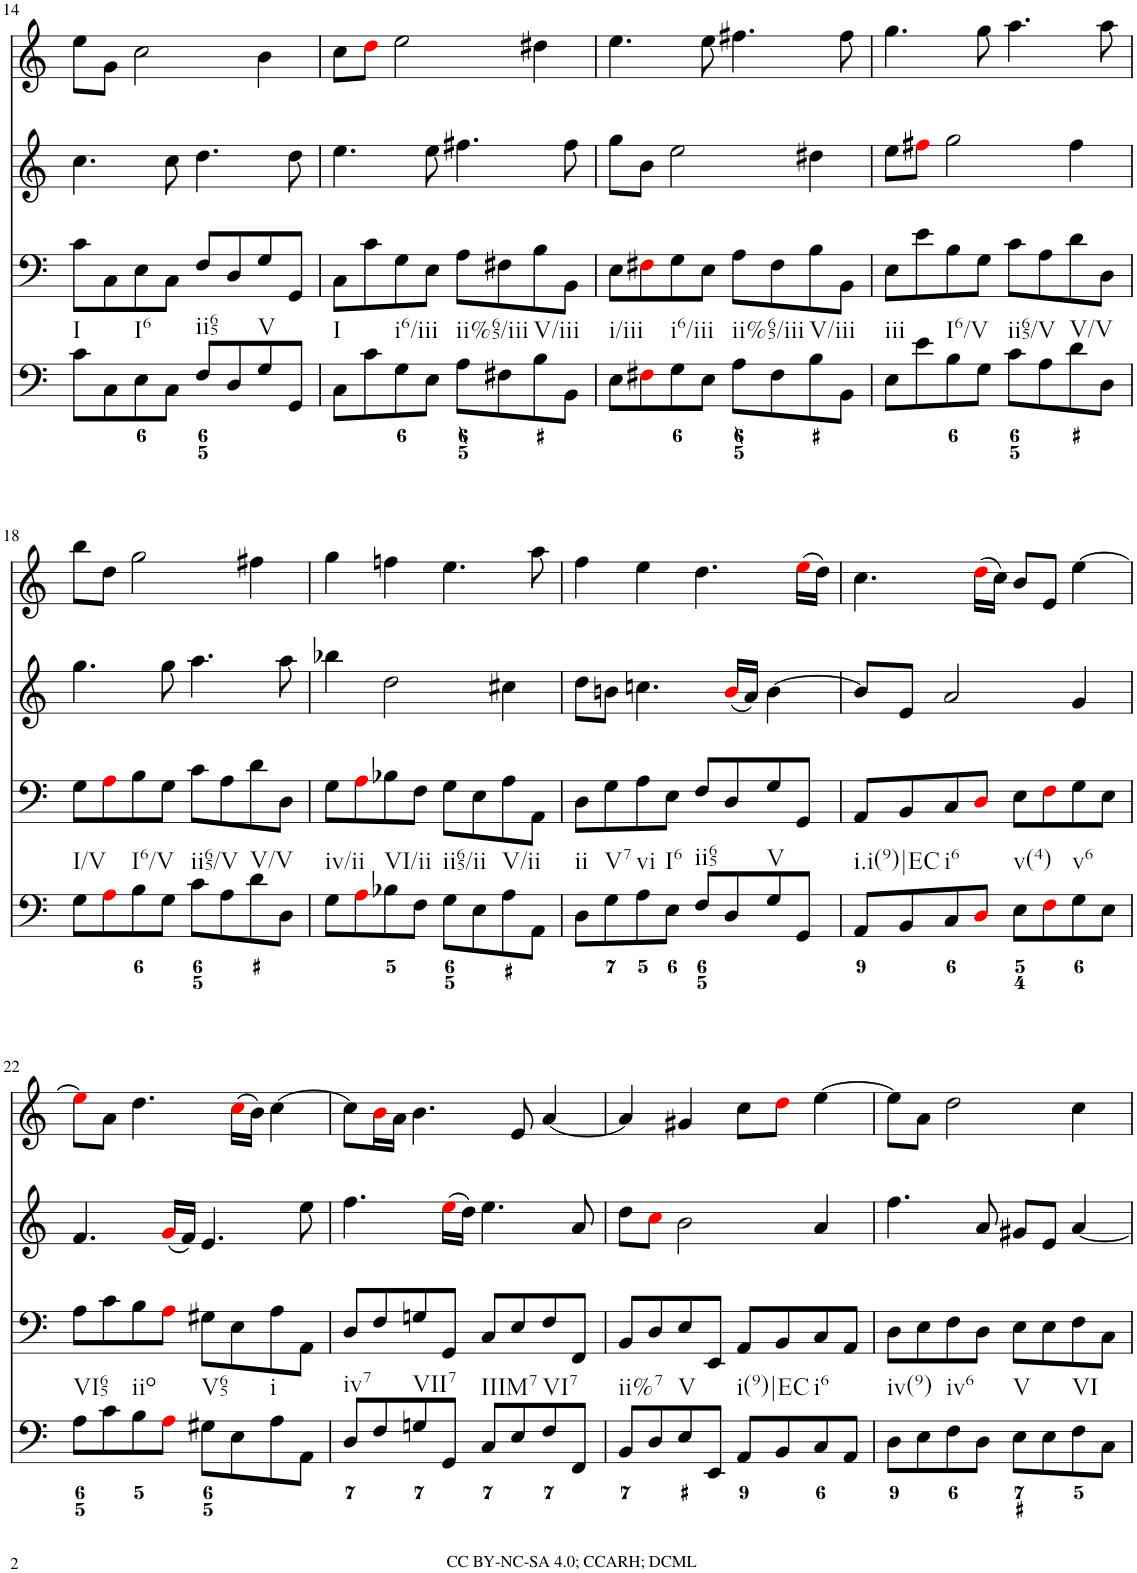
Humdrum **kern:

**kern	**kern	**kern	**kern
*part4	*part3	*part2	*part1
*staff4	*staff3	*staff2	*staff1
*I"Piano	*I"Piano	*I"Piano	*I"Piano
*I'Pno	*I'Pno	*I'Pno	*I'Pno
!!LO:PB:g=z
*clefF4	*clefF4	*clefG2	*clefG2
*k[]	*k[]	*k[]	*k[]
*M4/4	*M4/4	*M4/4	*M4/4
*met(c)	*met(c)	*met(c)	*met(c)
=14	=14	=14	=14
!LO:TX:b:t=I	!	!	!
8c\L	8c\L	4.cc\	8ee\L
8C\	8C\	.	8g\J
!LO:TX:b:t=I6	!	!	!
8E\	8E\	.	2cc\
8C\J	8C\J	8cc\	.
!LO:TX:b:t=ii65	!	!	!
8F/L	8F/L	4.dd\	.
8D/	8D/	.	.
!LO:TX:b:t=V	!	!	!
8G/	8G/	.	4b\
8GG/J	8GG/J	8dd\	.
=15	=15	=15	=15
!LO:TX:b:t=I	!	!	!
8C\L	8C\L	4.ee\	8cc\L
8c\	8c\	.	8ddi\J
!LO:TX:b:t=i6/iii	!	!	!
8G\	8G\	.	2ee\
8E\J	8E\J	8ee\	.
!LO:TX:b:t=ii%65/iii	!	!	!
8A\L	8A\L	4.ff#X\	.
8F#X\	8F#X\	.	.
!LO:TX:b:t=V/iii	!	!	!
8B\	8B\	.	4dd#X\
8BB\J	8BB\J	8ff#\	.
=16	=16	=16	=16
!LO:TX:b:t=i/iii	!	!	!
8E\L	8E\L	8gg\L	4.ee\
8F#Xi\	8F#Xi\	8b\J	.
!LO:TX:b:t=i6/iii	!	!	!
8G\	8G\	2ee\	.
8E\J	8E\J	.	8ee\
!LO:TX:b:t=ii%65/iii	!	!	!
8A\L	8A\L	.	4.ff#X\
8F#\	8F#\	.	.
!LO:TX:b:t=V/iii	!	!	!
8B\	8B\	4dd#X\	.
8BB\J	8BB\J	.	8ff#\
=17	=17	=17	=17
!LO:TX:b:t=iii	!	!	!
8E\L	8E\L	8ee\L	4.gg\
8e\	8e\	8ff#Xi\J	.
!LO:TX:b:t=I6/V	!	!	!
8B\	8B\	2gg\	.
8G\J	8G\J	.	8gg\
!LO:TX:b:t=ii65/V	!	!	!
8c\L	8c\L	.	4.aa\
8A\	8A\	.	.
!LO:TX:b:t=V/V	!	!	!
8d\	8d\	4ff#\	.
8D\J	8D\J	.	8aa\
!!LO:LB:g=z
=18	=18	=18	=18
!LO:TX:b:t=I/V	!	!	!
8G\L	8G\L	4.gg\	8bb\L
8Ai\	8Ai\	.	8dd\J
!LO:TX:b:t=I6/V	!	!	!
8B\	8B\	.	2gg\
8G\J	8G\J	8gg\	.
!LO:TX:b:t=ii65/V	!	!	!
8c\L	8c\L	4.aa\	.
8A\	8A\	.	.
!LO:TX:b:t=V/V	!	!	!
8d\	8d\	.	4ff#X\
8D\J	8D\J	8aa\	.
=19	=19	=19	=19
!LO:TX:b:t=iv/ii	!	!	!
8G\L	8G\L	4bb-X\	4gg\
8Ai\	8Ai\	.	.
!LO:TX:b:t=VI/ii	!	!	!
8B-X\	8B-X\	2dd\	4ffn\
8F\J	8F\J	.	.
!LO:TX:b:t=ii65/ii	!	!	!
8G\L	8G\L	.	4.ee\
8E\	8E\	.	.
!LO:TX:b:t=V/ii	!	!	!
8A\	8A\	4cc#X\	.
8AA\J	8AA\J	.	8aa\
=20	=20	=20	=20
!LO:TX:b:t=ii	!	!	!
8D\L	8D\L	8dd\L	4ff\
!LO:TX:b:t=V7	!	!	!
8G\	8G\	8bn\J	.
!LO:TX:b:t=vi	!	!	!
8A\	8A\	4.ccn\	4ee\
!LO:TX:b:t=I6	!	!	!
8E\J	8E\J	.	.
!LO:TX:b:t=ii65	!	!	!
8F/L	8F/L	.	4.dd\
8D/	8D/	(16bi/LL	.
.	.	16a/JJ)	.
!LO:TX:b:t=V	!	!	!
8G/	8G/	[4b\	.
8GG/J	8GG/J	.	(16eei\LL
.	.	.	16dd\JJ)
=21	=21	=21	=21
!LO:TX:b:t=i.i(9)|EC	!	!	!
8AA/L	8AA/L	8b/L]	4.cc\
8BB/	8BB/	8e/J	.
!LO:TX:b:t=i6	!	!	!
8C/	8C/	2a/	.
8Di/J	8Di/J	.	(16ddi\LL
.	.	.	16cc\JJ)
!LO:TX:b:t=v(4)	!	!	!
8E\L	8E\L	.	8b/L
8Fi\	8Fi\	.	8e/J
!LO:TX:b:t=v6	!	!	!
8G\	8G\	4g/	[4ee\
8E\J	8E\J	.	.
!!LO:LB:g=z
=22	=22	=22	=22
!LO:TX:b:t=VI65	!	!	!
8A\L	8A\L	4.f/	8eei\L]
8c\	8c\	.	8a\J
!LO:TX:b:t=iio	!	!	!
8B\	8B\	.	4.dd\
8Ai\J	8Ai\J	(16gi/LL	.
.	.	16f/JJ)	.
!LO:TX:b:t=V65	!	!	!
8G#X\L	8G#X\L	4.e/	.
8E\	8E\	.	(16cci\LL
.	.	.	16b\JJ)
!LO:TX:b:t=i	!	!	!
8A\	8A\	.	[4cc\
8AA\J	8AA\J	8ee\	.
=23	=23	=23	=23
!LO:TX:b:t=iv7	!	!	!
8D/L	8D/L	4.ff\	8cc\L]
8F/	8F/	.	16bi\L
.	.	.	16a\JJ
!LO:TX:b:t=VII7	!	!	!
8Gn/	8Gn/	.	4.b\
8GG/J	8GG/J	(16eei\LL	.
.	.	16dd\JJ)	.
!LO:TX:b:t=IIIM7	!	!	!
8C/L	8C/L	4.ee\	.
8E/	8E/	.	8e/
!LO:TX:b:t=VI7	!	!	!
8F/	8F/	.	[4a/
8FF/J	8FF/J	8a/	.
=24	=24	=24	=24
!LO:TX:b:t=ii%7	!	!	!
8BB/L	8BB/L	8dd\L	4a/]
8D/	8D/	8cci\J	.
!LO:TX:b:t=V	!	!	!
8E/	8E/	2b\	4g#X/
8EE/J	8EE/J	.	.
!LO:TX:b:t=i(9)|EC	!	!	!
8AA/L	8AA/L	.	8cc\L
8BB/	8BB/	.	8ddi\J
!LO:TX:b:t=i6	!	!	!
8C/	8C/	4a/	[4ee\
8AA/J	8AA/J	.	.
=25	=25	=25	=25
!LO:TX:b:t=iv(9)	!	!	!
8D\L	8D\L	4.ff\	8ee\L]
8E\	8E\	.	8a\J
!LO:TX:b:t=iv6	!	!	!
8F\	8F\	.	2dd\
8D\J	8D\J	8a/	.
!LO:TX:b:t=V	!	!	!
8E\L	8E\L	8g#X/L	.
8E\	8E\	8e/J	.
!LO:TX:b:t=VI	!	!	!
8F\	8F\	[4a/	4cc\
8C\J	8C\J	.	.
=	=	=	=
*-	*-	*-	*-
